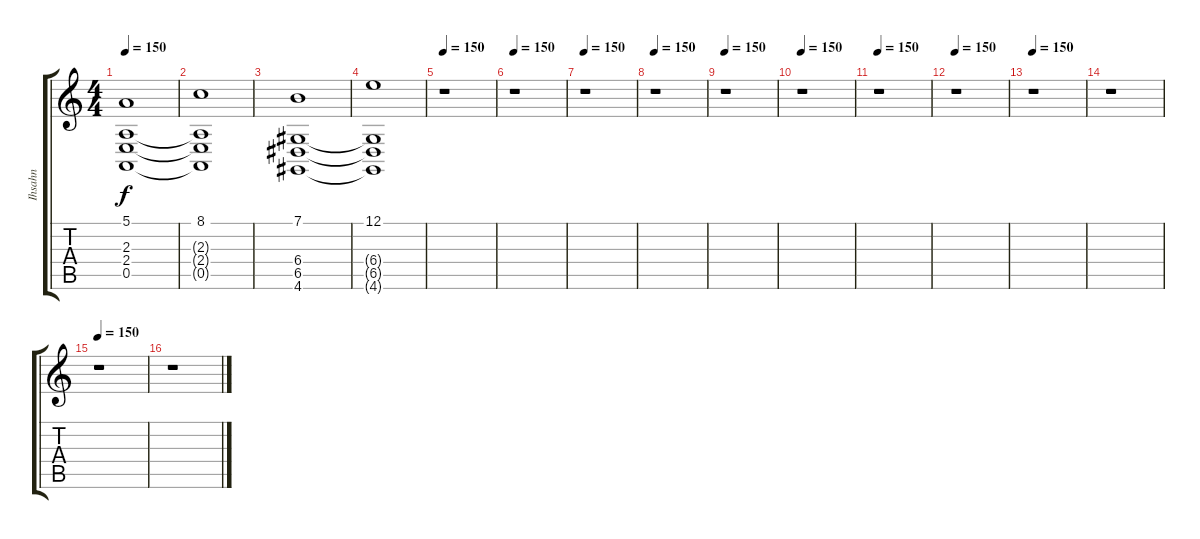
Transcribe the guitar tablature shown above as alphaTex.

\track ("Ihsahn" "Ihsahn") {instrument pad4choir}
\staff {score tabs}
\tuning (E4 B3 G3 D3 A2 E2) {hide}
\ts (4 4)
\tempo 150
\clef g2
\ks c
(5.1 2.3 2.4 0.5).1{dy f} |
(8.1 2.3{t} 2.4{t} 0.5{t}).1 |
(7.1 6.4 6.5 4.6).1 |
(12.1 6.4{t} 6.5{t} 4.6{t}).1 |
\tempo 150
r.1 |
\tempo 150
r.1 |
\tempo 150
r.1 |
\tempo 150
r.1 |
\tempo 150
r.1 |
\tempo 150
r.1 |
\tempo 150
r.1 |
\tempo 150
r.1 |
\tempo 150
r.1 |
r.1 |
\tempo 150
r.1 |
r.1
